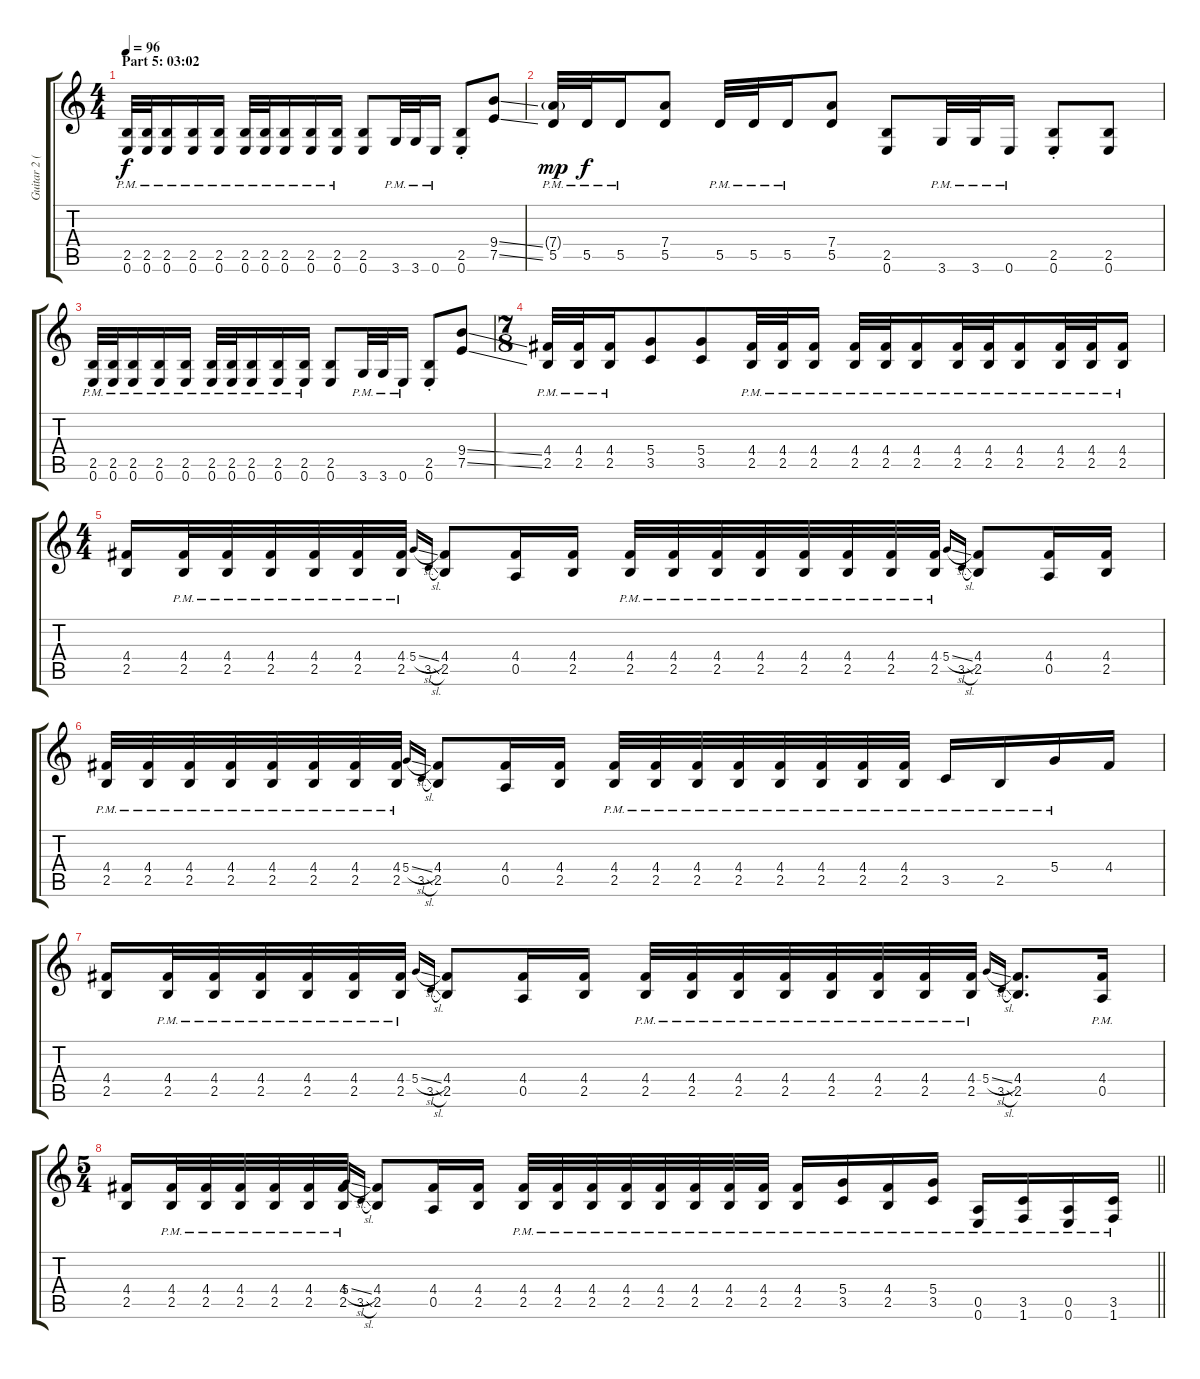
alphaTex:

\track ("Guitar 2 (Distortion)" "Guitar 2 (") {instrument distortionguitar}
\staff {score tabs}
\tuning (E4 B3 G3 D3 A2 E2) {hide}
\ts (4 4)
\section ("" "Part 5: 03:02")
\tempo 96
\clef g2
\ks c
(2.5{pm} 0.6{pm}).32{dy f} (2.5{pm} 0.6{pm}).32 (2.5{pm} 0.6{pm}).16 (2.5{pm} 0.6{pm}).16 (2.5{pm} 0.6{pm}).16 (2.5{pm} 0.6{pm}).32 (2.5{pm} 0.6{pm}).32 (2.5{pm} 0.6{pm}).16 (2.5{pm} 0.6{pm}).16 (2.5{pm} 0.6{pm}).16 (2.5 0.6).8 3.6{pm}.32 3.6{pm}.32 0.6{pm}.16 (2.5{st} 0.6{st}).8 (9.4{ss} 7.5{ss}).8 |
(7.4{g pm} 5.5{pm}).32{dy mp} 5.5{pm}.32{dy f} 5.5{pm}.16 (7.4 5.5).8 5.5{pm}.32 5.5{pm}.32 5.5{pm}.16 (7.4 5.5).8 (2.5 0.6).8 3.6{pm}.32 3.6{pm}.32 0.6{pm}.16 (2.5{st} 0.6{st}).8 (2.5 0.6).8 |
(2.5{pm} 0.6{pm}).32 (2.5{pm} 0.6{pm}).32 (2.5{pm} 0.6{pm}).16 (2.5{pm} 0.6{pm}).16 (2.5{pm} 0.6{pm}).16 (2.5{pm} 0.6{pm}).32 (2.5{pm} 0.6{pm}).32 (2.5{pm} 0.6{pm}).16 (2.5{pm} 0.6{pm}).16 (2.5{pm} 0.6{pm}).16 (2.5 0.6).8 3.6{pm}.32 3.6{pm}.32 0.6{pm}.16 (2.5{st} 0.6{st}).8 (9.4{ss} 7.5{ss}).8 |
\ts (7 8)
(4.4{pm} 2.5{pm}).32 (4.4{pm} 2.5{pm}).32 (4.4{pm} 2.5{pm}).16 (5.4 3.5).8 (5.4 3.5).8 (4.4{pm} 2.5{pm}).32 (4.4{pm} 2.5{pm}).32 (4.4{pm} 2.5{pm}).16 (4.4{pm} 2.5{pm}).32 (4.4{pm} 2.5{pm}).32 (4.4{pm} 2.5{pm}).16 (4.4{pm} 2.5{pm}).32 (4.4{pm} 2.5{pm}).32 (4.4{pm} 2.5{pm}).16 (4.4{pm} 2.5{pm}).32 (4.4{pm} 2.5{pm}).32 (4.4{pm} 2.5{pm}).16 |
\ts (4 4)
(4.4 2.5).16 (4.4{pm} 2.5{pm}).32 (4.4{pm} 2.5{pm}).32 (4.4{pm} 2.5{pm}).32 (4.4{pm} 2.5{pm}).32 (4.4{pm} 2.5{pm}).32 (4.4{pm} 2.5{pm}).32 5.4{sl}.16{gr onbeat} 3.5{sl}.16{gr onbeat} (4.4 2.5).8 (4.4 0.5).16 (4.4 2.5).16 (4.4{pm} 2.5{pm}).32 (4.4{pm} 2.5{pm}).32 (4.4{pm} 2.5{pm}).32 (4.4{pm} 2.5{pm}).32 (4.4{pm} 2.5{pm}).32 (4.4{pm} 2.5{pm}).32 (4.4{pm} 2.5{pm}).32 (4.4{pm} 2.5{pm}).32 5.4{sl}.16{gr onbeat} 3.5{sl}.16{gr onbeat} (4.4 2.5).8 (4.4 0.5).16 (4.4 2.5).16 |
(4.4{pm} 2.5{pm}).32 (4.4{pm} 2.5{pm}).32 (4.4{pm} 2.5{pm}).32 (4.4{pm} 2.5{pm}).32 (4.4{pm} 2.5{pm}).32 (4.4{pm} 2.5{pm}).32 (4.4{pm} 2.5{pm}).32 (4.4{pm} 2.5{pm}).32 5.4{sl}.16{gr onbeat} 3.5{sl}.16{gr onbeat} (4.4 2.5).8 (4.4 0.5).16 (4.4 2.5).16 (4.4{pm} 2.5{pm}).32 (4.4{pm} 2.5{pm}).32 (4.4{pm} 2.5{pm}).32 (4.4{pm} 2.5{pm}).32 (4.4{pm} 2.5{pm}).32 (4.4{pm} 2.5{pm}).32 (4.4{pm} 2.5{pm}).32 (4.4{pm} 2.5{pm}).32 3.5{pm}.16 2.5{pm}.16 5.4{pm}.16 4.4.16 |
(4.4 2.5).16 (4.4{pm} 2.5{pm}).32 (4.4{pm} 2.5{pm}).32 (4.4{pm} 2.5{pm}).32 (4.4{pm} 2.5{pm}).32 (4.4{pm} 2.5{pm}).32 (4.4{pm} 2.5{pm}).32 5.4{sl}.16{gr onbeat} 3.5{sl}.16{gr onbeat} (4.4 2.5).8 (4.4 0.5).16 (4.4 2.5).16 (4.4{pm} 2.5{pm}).32 (4.4{pm} 2.5{pm}).32 (4.4{pm} 2.5{pm}).32 (4.4{pm} 2.5{pm}).32 (4.4{pm} 2.5{pm}).32 (4.4{pm} 2.5{pm}).32 (4.4{pm} 2.5{pm}).32 (4.4{pm} 2.5{pm}).32 5.4{sl}.16{gr onbeat} 3.5{sl}.16{gr onbeat} (4.4 2.5).8{d} (4.4{pm} 0.5{pm}).16 |
\ts (5 4)
\barLineRight lightlight
(4.4 2.5).16 (4.4{pm} 2.5{pm}).32 (4.4{pm} 2.5{pm}).32 (4.4{pm} 2.5{pm}).32 (4.4{pm} 2.5{pm}).32 (4.4{pm} 2.5{pm}).32 (4.4{pm} 2.5{pm}).32 5.4{sl}.16{gr onbeat} 3.5{sl}.16{gr onbeat} (4.4 2.5).8 (4.4 0.5).16 (4.4 2.5).16 (4.4{pm} 2.5{pm}).32 (4.4{pm} 2.5{pm}).32 (4.4{pm} 2.5{pm}).32 (4.4{pm} 2.5{pm}).32 (4.4{pm} 2.5{pm}).32 (4.4{pm} 2.5{pm}).32 (4.4{pm} 2.5{pm}).32 (4.4{pm} 2.5{pm}).32 (4.4{pm} 2.5{pm}).16 (5.4{pm} 3.5{pm}).16 (4.4{pm} 2.5{pm}).16 (5.4{pm} 3.5{pm}).16 (0.5{pm} 0.6{pm}).16 (3.5{pm} 1.6{pm}).16 (0.5{pm} 0.6{pm}).16 (3.5{pm} 1.6{pm}).16
